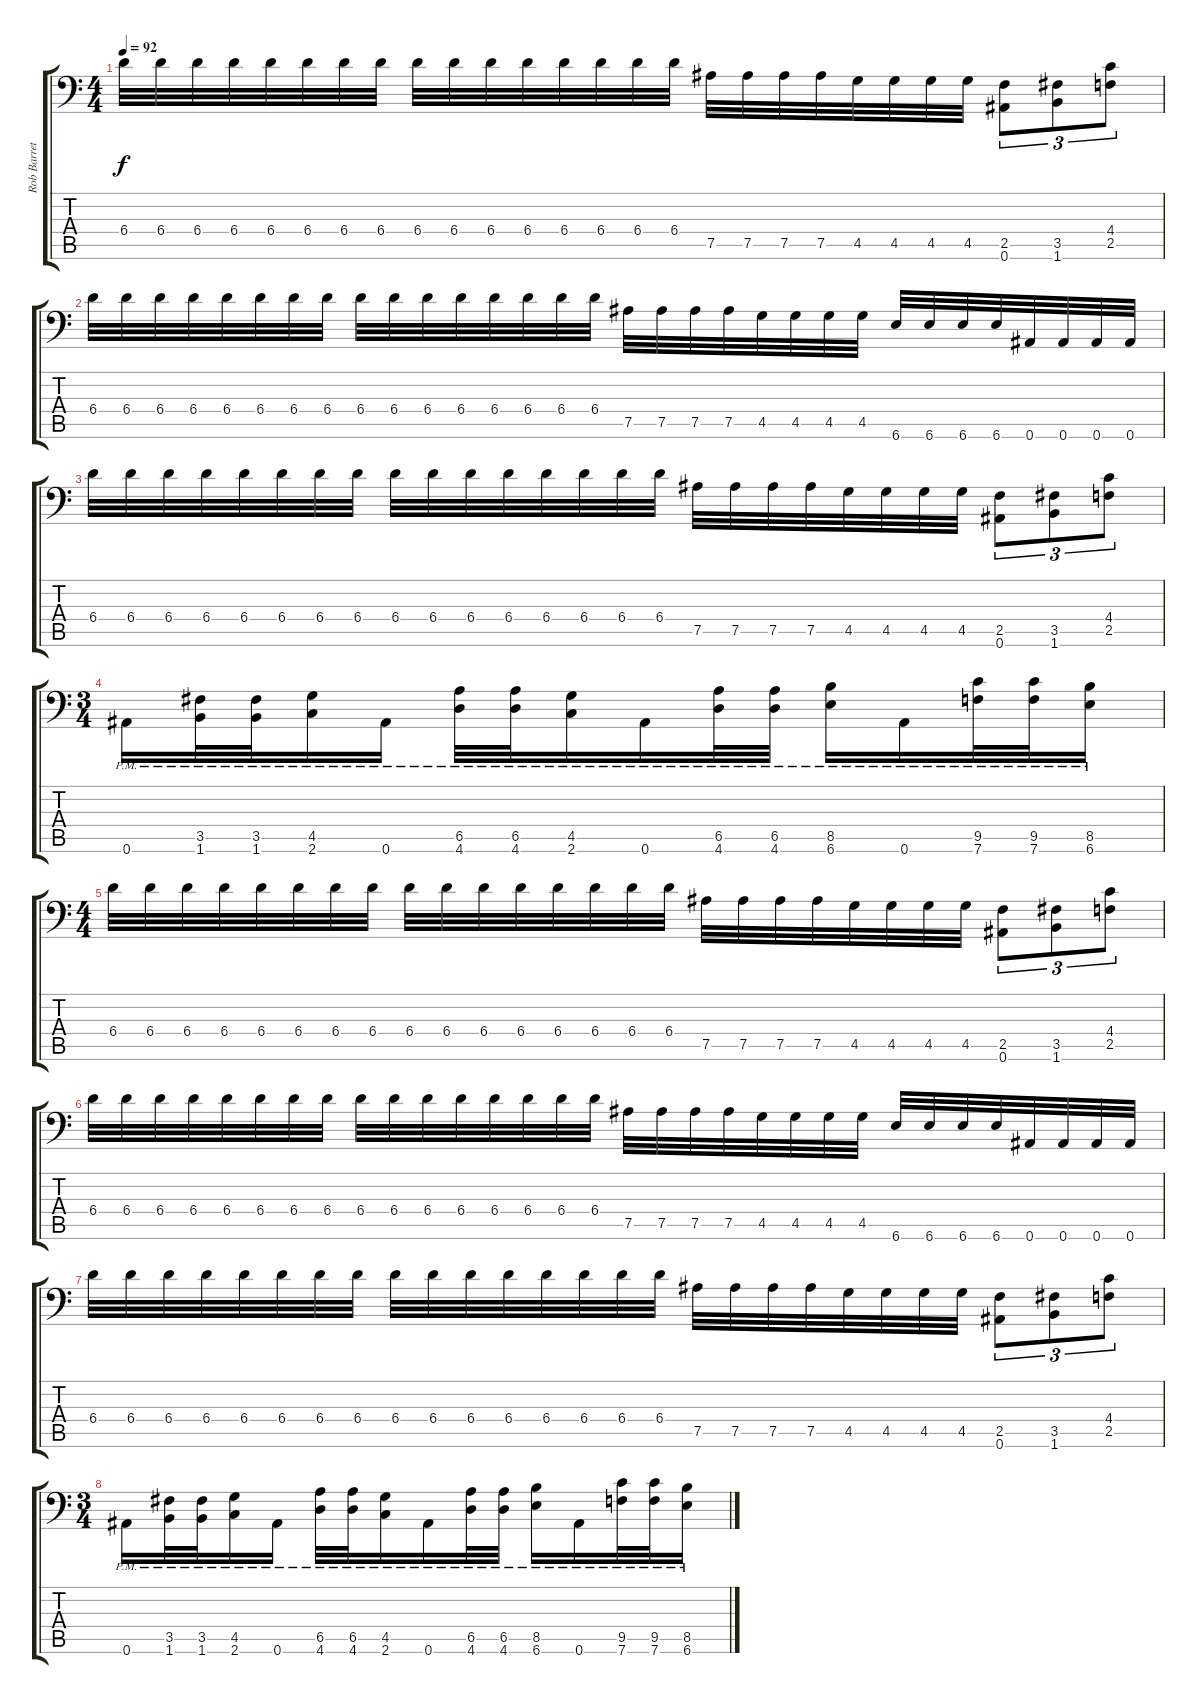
\track ("Rob Barrett" "Rob Barret") {instrument distortionguitar}
\staff {score tabs}
\tuning (Bb3 F3 Db3 Ab2 Eb2 Bb1) {hide}
\ts (4 4)
\tempo 92
\clef f4
\ks c
6.4.32{dy f} 6.4.32 6.4.32 6.4.32 6.4.32 6.4.32 6.4.32 6.4.32 6.4.32 6.4.32 6.4.32 6.4.32 6.4.32 6.4.32 6.4.32 6.4.32 7.5.32 7.5.32 7.5.32 7.5.32 4.5.32 4.5.32 4.5.32 4.5.32 (2.5 0.6).8{tu (3 2)} (3.5 1.6).8{tu (3 2)} (4.4 2.5).8{tu (3 2)} |
6.4.32 6.4.32 6.4.32 6.4.32 6.4.32 6.4.32 6.4.32 6.4.32 6.4.32 6.4.32 6.4.32 6.4.32 6.4.32 6.4.32 6.4.32 6.4.32 7.5.32 7.5.32 7.5.32 7.5.32 4.5.32 4.5.32 4.5.32 4.5.32 6.6.32 6.6.32 6.6.32 6.6.32 0.6.32 0.6.32 0.6.32 0.6.32 |
6.4.32 6.4.32 6.4.32 6.4.32 6.4.32 6.4.32 6.4.32 6.4.32 6.4.32 6.4.32 6.4.32 6.4.32 6.4.32 6.4.32 6.4.32 6.4.32 7.5.32 7.5.32 7.5.32 7.5.32 4.5.32 4.5.32 4.5.32 4.5.32 (2.5 0.6).8{tu (3 2)} (3.5 1.6).8{tu (3 2)} (4.4 2.5).8{tu (3 2)} |
\ts (3 4)
0.6{pm}.16 (3.5{pm} 1.6{pm}).32 (3.5{pm} 1.6{pm}).32 (4.5{pm} 2.6{pm}).16 0.6{pm}.16 (6.5{pm} 4.6{pm}).32 (6.5{pm} 4.6{pm}).32 (4.5{pm} 2.6{pm}).16 0.6{pm}.16 (6.5{pm} 4.6{pm}).32 (6.5{pm} 4.6{pm}).32 (8.5{pm} 6.6{pm}).16 0.6{pm}.16 (9.5{pm} 7.6{pm}).32 (9.5{pm} 7.6{pm}).32 (8.5{pm} 6.6{pm}).16 |
\ts (4 4)
6.4.32 6.4.32 6.4.32 6.4.32 6.4.32 6.4.32 6.4.32 6.4.32 6.4.32 6.4.32 6.4.32 6.4.32 6.4.32 6.4.32 6.4.32 6.4.32 7.5.32 7.5.32 7.5.32 7.5.32 4.5.32 4.5.32 4.5.32 4.5.32 (2.5 0.6).8{tu (3 2)} (3.5 1.6).8{tu (3 2)} (4.4 2.5).8{tu (3 2)} |
6.4.32 6.4.32 6.4.32 6.4.32 6.4.32 6.4.32 6.4.32 6.4.32 6.4.32 6.4.32 6.4.32 6.4.32 6.4.32 6.4.32 6.4.32 6.4.32 7.5.32 7.5.32 7.5.32 7.5.32 4.5.32 4.5.32 4.5.32 4.5.32 6.6.32 6.6.32 6.6.32 6.6.32 0.6.32 0.6.32 0.6.32 0.6.32 |
6.4.32 6.4.32 6.4.32 6.4.32 6.4.32 6.4.32 6.4.32 6.4.32 6.4.32 6.4.32 6.4.32 6.4.32 6.4.32 6.4.32 6.4.32 6.4.32 7.5.32 7.5.32 7.5.32 7.5.32 4.5.32 4.5.32 4.5.32 4.5.32 (2.5 0.6).8{tu (3 2)} (3.5 1.6).8{tu (3 2)} (4.4 2.5).8{tu (3 2)} |
\ts (3 4)
0.6{pm}.16 (3.5{pm} 1.6{pm}).32 (3.5{pm} 1.6{pm}).32 (4.5{pm} 2.6{pm}).16 0.6{pm}.16 (6.5{pm} 4.6{pm}).32 (6.5{pm} 4.6{pm}).32 (4.5{pm} 2.6{pm}).16 0.6{pm}.16 (6.5{pm} 4.6{pm}).32 (6.5{pm} 4.6{pm}).32 (8.5{pm} 6.6{pm}).16 0.6{pm}.16 (9.5{pm} 7.6{pm}).32 (9.5{pm} 7.6{pm}).32 (8.5{pm} 6.6{pm}).16
